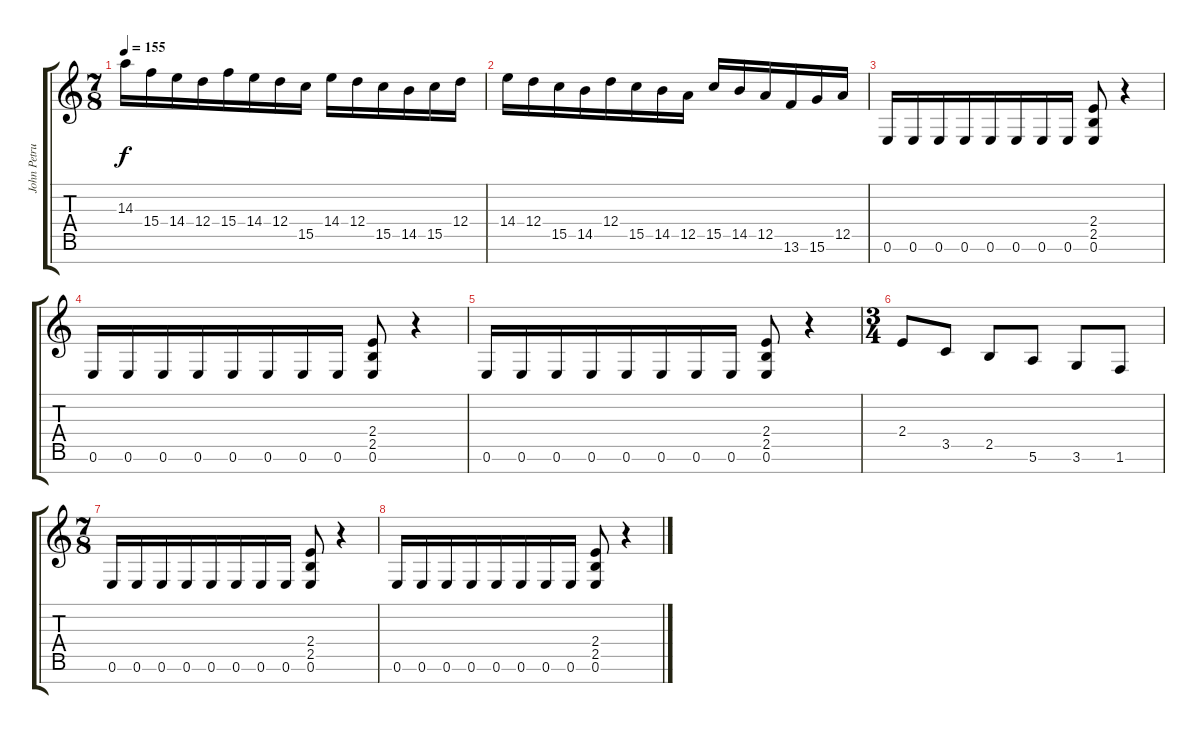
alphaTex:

\track ("John Petrucci (Solo)" "John Petru") {instrument distortionguitar}
\staff {score tabs}
\tuning (E4 B3 G3 D3 A2 E2 B1) {hide}
\ts (7 8)
\tempo 155
\clef g2
\ks c
14.3.16{dy f} 15.4.16 14.4.16 12.4.16 15.4.16 14.4.16 12.4.16 15.5.16 14.4.16 12.4.16 15.5.16 14.5.16 15.5.16 12.4.16 |
14.4.16 12.4.16 15.5.16 14.5.16 12.4.16 15.5.16 14.5.16 12.5.16 15.5.16 14.5.16 12.5.16 13.6.16 15.6.16 12.5.16 |
0.6.16 0.6.16 0.6.16 0.6.16 0.6.16 0.6.16 0.6.16 0.6.16 (2.4 2.5 0.6).8 r.4 |
0.6.16 0.6.16 0.6.16 0.6.16 0.6.16 0.6.16 0.6.16 0.6.16 (2.4 2.5 0.6).8 r.4 |
0.6.16 0.6.16 0.6.16 0.6.16 0.6.16 0.6.16 0.6.16 0.6.16 (2.4 2.5 0.6).8 r.4 |
\ts (3 4)
2.4.8 3.5.8 2.5.8 5.6.8 3.6.8 1.6.8 |
\ts (7 8)
0.6.16 0.6.16 0.6.16 0.6.16 0.6.16 0.6.16 0.6.16 0.6.16 (2.4 2.5 0.6).8 r.4 |
0.6.16 0.6.16 0.6.16 0.6.16 0.6.16 0.6.16 0.6.16 0.6.16 (2.4 2.5 0.6).8 r.4
